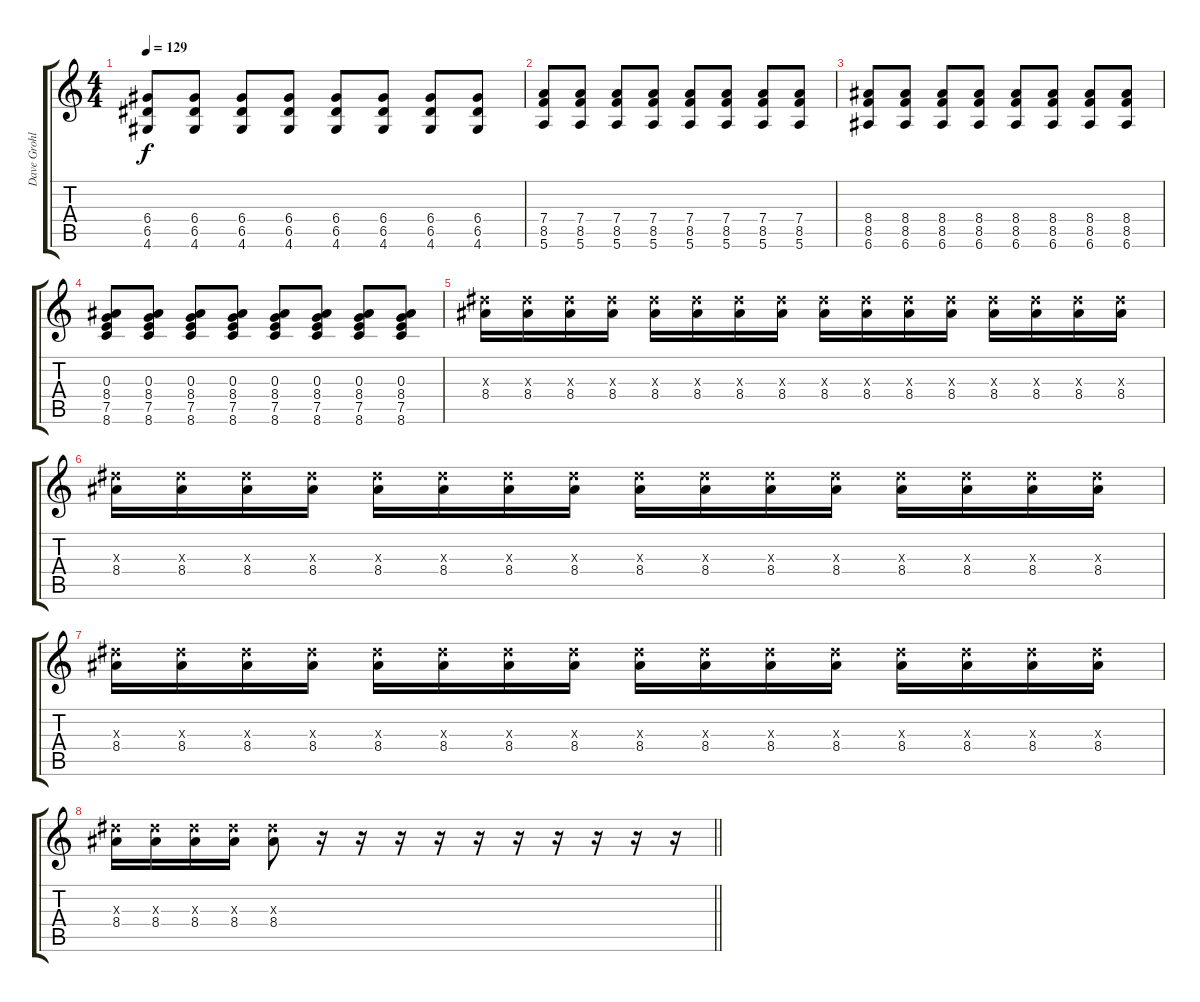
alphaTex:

\track ("Dave Grohl" "Dave Grohl") {instrument overdrivenguitar}
\staff {score tabs}
\tuning (E4 B3 G3 D3 A2 E2) {hide}
\ts (4 4)
\tempo 129
\clef g2
\ks c
(6.4 6.5 4.6).8{dy f} (6.4 6.5 4.6).8 (6.4 6.5 4.6).8 (6.4 6.5 4.6).8 (6.4 6.5 4.6).8 (6.4 6.5 4.6).8 (6.4 6.5 4.6).8 (6.4 6.5 4.6).8 |
(7.4 8.5 5.6).8 (7.4 8.5 5.6).8 (7.4 8.5 5.6).8 (7.4 8.5 5.6).8 (7.4 8.5 5.6).8 (7.4 8.5 5.6).8 (7.4 8.5 5.6).8 (7.4 8.5 5.6).8 |
(8.4 8.5 6.6).8 (8.4 8.5 6.6).8 (8.4 8.5 6.6).8 (8.4 8.5 6.6).8 (8.4 8.5 6.6).8 (8.4 8.5 6.6).8 (8.4 8.5 6.6).8 (8.4 8.5 6.6).8 |
(0.3 8.4 7.5 8.6).8 (0.3 8.4 7.5 8.6).8 (0.3 8.4 7.5 8.6).8 (0.3 8.4 7.5 8.6).8 (0.3 8.4 7.5 8.6).8 (0.3 8.4 7.5 8.6).8 (0.3 8.4 7.5 8.6).8 (0.3 8.4 7.5 8.6).8 |
(8.3{x} 8.4).16 (8.3{x} 8.4).16 (8.3{x} 8.4).16 (8.3{x} 8.4).16 (8.3{x} 8.4).16 (8.3{x} 8.4).16 (8.3{x} 8.4).16 (8.3{x} 8.4).16 (8.3{x} 8.4).16 (8.3{x} 8.4).16 (8.3{x} 8.4).16 (8.3{x} 8.4).16 (8.3{x} 8.4).16 (8.3{x} 8.4).16 (8.3{x} 8.4).16 (8.3{x} 8.4).16 |
(8.3{x} 8.4).16 (8.3{x} 8.4).16 (8.3{x} 8.4).16 (8.3{x} 8.4).16 (8.3{x} 8.4).16 (8.3{x} 8.4).16 (8.3{x} 8.4).16 (8.3{x} 8.4).16 (8.3{x} 8.4).16 (8.3{x} 8.4).16 (8.3{x} 8.4).16 (8.3{x} 8.4).16 (8.3{x} 8.4).16 (8.3{x} 8.4).16 (8.3{x} 8.4).16 (8.3{x} 8.4).16 |
(8.3{x} 8.4).16 (8.3{x} 8.4).16 (8.3{x} 8.4).16 (8.3{x} 8.4).16 (8.3{x} 8.4).16 (8.3{x} 8.4).16 (8.3{x} 8.4).16 (8.3{x} 8.4).16 (8.3{x} 8.4).16 (8.3{x} 8.4).16 (8.3{x} 8.4).16 (8.3{x} 8.4).16 (8.3{x} 8.4).16 (8.3{x} 8.4).16 (8.3{x} 8.4).16 (8.3{x} 8.4).16 |
\barLineRight lightlight
(8.3{x} 8.4).16 (8.3{x} 8.4).16 (8.3{x} 8.4).16 (8.3{x} 8.4).16 (8.3{x} 8.4).8 r.16 r.16 r.16 r.16 r.16 r.16 r.16 r.16 r.16 r.16
